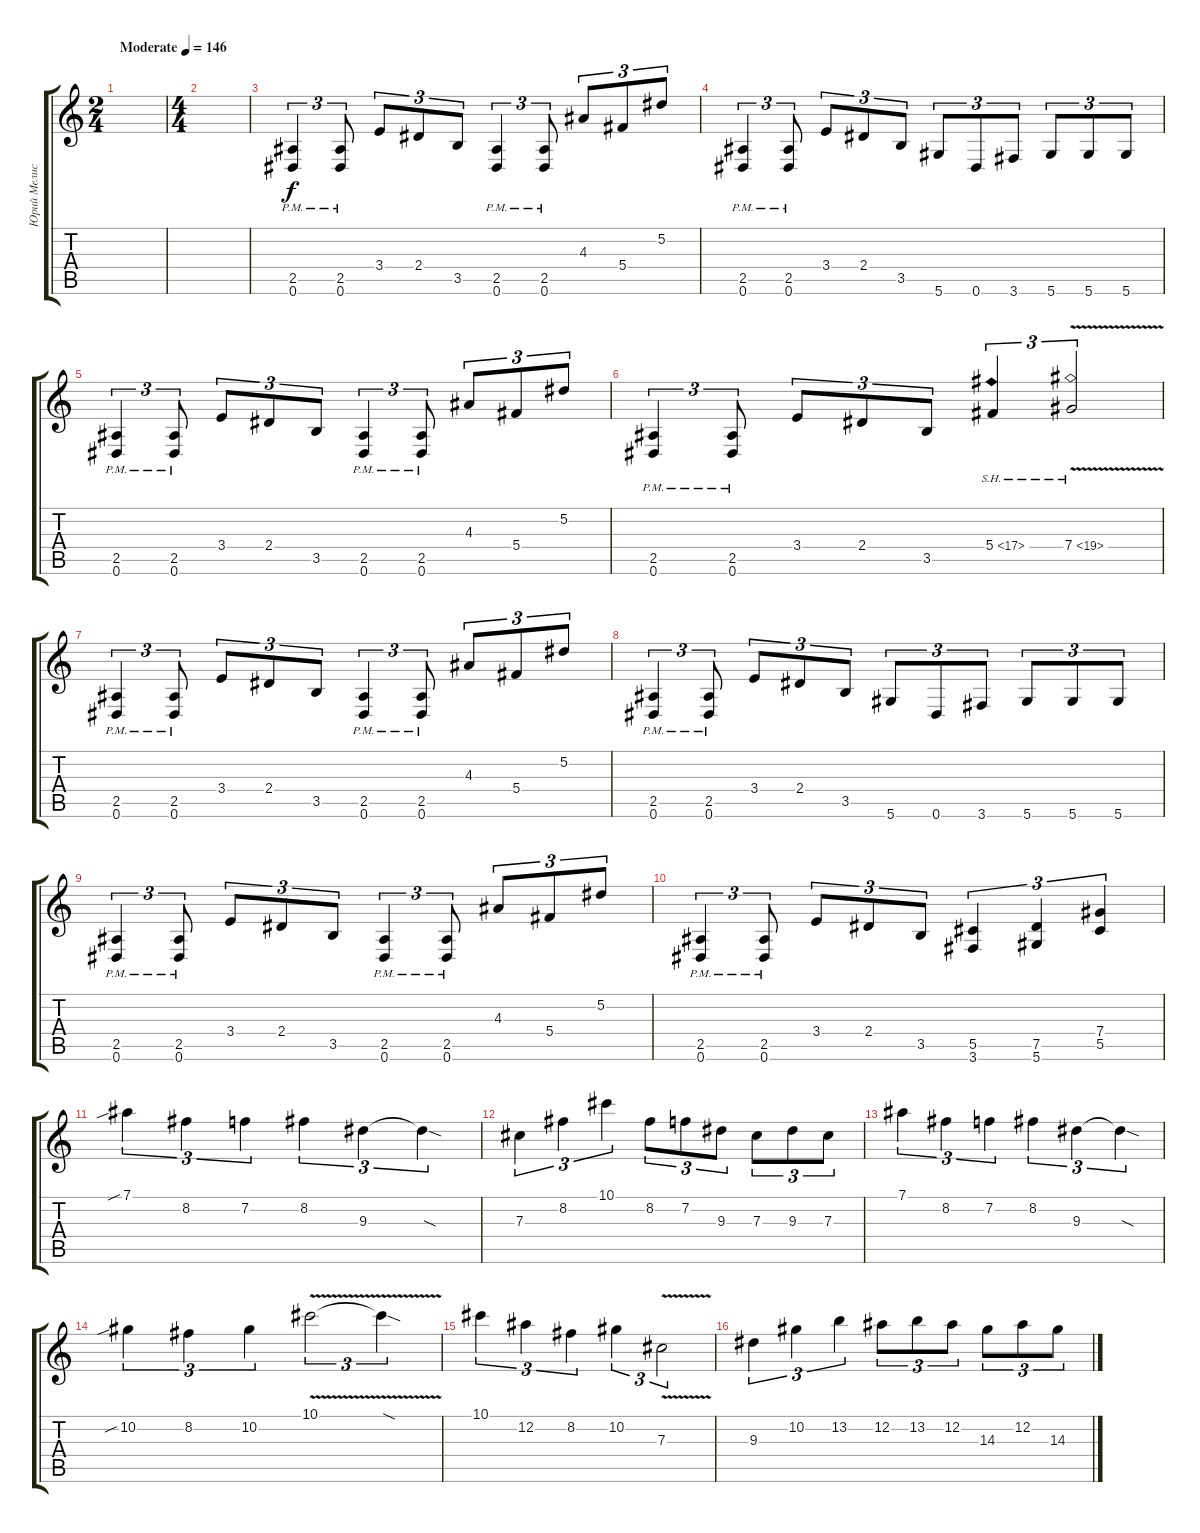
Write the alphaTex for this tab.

\track ("Юрий Мелисов" "Юрий Мелис") {instrument distortionguitar}
\staff {score tabs}
\tuning (Eb4 Bb3 Gb3 Db3 Ab2 Eb2) {hide}
\ts (2 4)
\tempo (146 "Moderate")
\clef g2
\ks c
|
\ts (4 4)
|
(2.5{pm} 0.6{pm}).4{tu (3 2)} (2.5{pm} 0.6{pm}).8{tu (3 2)} 3.4.8{tu (3 2)} 2.4.8{tu (3 2)} 3.5.8{tu (3 2)} (2.5{pm} 0.6{pm}).4{tu (3 2)} (2.5{pm} 0.6{pm}).8{tu (3 2)} 4.3.8{tu (3 2)} 5.4.8{tu (3 2)} 5.2.8{tu (3 2)} |
(2.5{pm} 0.6{pm}).4{tu (3 2)} (2.5{pm} 0.6{pm}).8{tu (3 2)} 3.4.8{tu (3 2)} 2.4.8{tu (3 2)} 3.5.8{tu (3 2)} 5.6.8{tu (3 2)} 0.6.8{tu (3 2)} 3.6.8{tu (3 2)} 5.6.8{tu (3 2)} 5.6.8{tu (3 2)} 5.6.8{tu (3 2)} |
(2.5{pm} 0.6{pm}).4{tu (3 2)} (2.5{pm} 0.6{pm}).8{tu (3 2)} 3.4.8{tu (3 2)} 2.4.8{tu (3 2)} 3.5.8{tu (3 2)} (2.5{pm} 0.6{pm}).4{tu (3 2)} (2.5{pm} 0.6{pm}).8{tu (3 2)} 4.3.8{tu (3 2)} 5.4.8{tu (3 2)} 5.2.8{tu (3 2)} |
(2.5{pm} 0.6{pm}).4{tu (3 2)} (2.5{pm} 0.6{pm}).8{tu (3 2)} 3.4.8{tu (3 2)} 2.4.8{tu (3 2)} 3.5.8{tu (3 2)} 5.4{sh 12}.4{tu (3 2)} 7.4{sh 12 v}.2{tu (3 2)} |
(2.5{pm} 0.6{pm}).4{tu (3 2)} (2.5{pm} 0.6{pm}).8{tu (3 2)} 3.4.8{tu (3 2)} 2.4.8{tu (3 2)} 3.5.8{tu (3 2)} (2.5{pm} 0.6{pm}).4{tu (3 2)} (2.5{pm} 0.6{pm}).8{tu (3 2)} 4.3.8{tu (3 2)} 5.4.8{tu (3 2)} 5.2.8{tu (3 2)} |
(2.5{pm} 0.6{pm}).4{tu (3 2)} (2.5{pm} 0.6{pm}).8{tu (3 2)} 3.4.8{tu (3 2)} 2.4.8{tu (3 2)} 3.5.8{tu (3 2)} 5.6.8{tu (3 2)} 0.6.8{tu (3 2)} 3.6.8{tu (3 2)} 5.6.8{tu (3 2)} 5.6.8{tu (3 2)} 5.6.8{tu (3 2)} |
(2.5{pm} 0.6{pm}).4{tu (3 2)} (2.5{pm} 0.6{pm}).8{tu (3 2)} 3.4.8{tu (3 2)} 2.4.8{tu (3 2)} 3.5.8{tu (3 2)} (2.5{pm} 0.6{pm}).4{tu (3 2)} (2.5{pm} 0.6{pm}).8{tu (3 2)} 4.3.8{tu (3 2)} 5.4.8{tu (3 2)} 5.2.8{tu (3 2)} |
(2.5{pm} 0.6{pm}).4{tu (3 2)} (2.5{pm} 0.6{pm}).8{tu (3 2)} 3.4.8{tu (3 2)} 2.4.8{tu (3 2)} 3.5.8{tu (3 2)} (5.5 3.6).4{tu (3 2)} (7.5 5.6).4{tu (3 2)} (7.4 5.5).4{tu (3 2)} |
7.1{sib}.4{tu (3 2)} 8.2.4{tu (3 2)} 7.2.4{tu (3 2)} 8.2.4{tu (3 2)} 9.3.4{tu (3 2)} 9.3{sod t}.4{tu (3 2)} |
7.3.4{tu (3 2)} 8.2.4{tu (3 2)} 10.1.4{tu (3 2)} 8.2.8{tu (3 2)} 7.2.8{tu (3 2)} 9.3.8{tu (3 2)} 7.3.8{tu (3 2)} 9.3.8{tu (3 2)} 7.3.8{tu (3 2)} |
7.1.4{tu (3 2)} 8.2.4{tu (3 2)} 7.2.4{tu (3 2)} 8.2.4{tu (3 2)} 9.3.4{tu (3 2)} 9.3{sod t}.4{tu (3 2)} |
10.2{sib}.4{tu (3 2)} 8.2.4{tu (3 2)} 10.2.4{tu (3 2)} 10.1{v}.2{tu (3 2)} 10.1{sod t}.4{tu (3 2)} |
10.1.4{tu (3 2)} 12.2.4{tu (3 2)} 8.2.4{tu (3 2)} 10.2.4{tu (3 2)} 7.3{v}.2{tu (3 2)} |
9.3.4{tu (3 2)} 10.2.4{tu (3 2)} 13.2.4{tu (3 2)} 12.2.8{tu (3 2)} 13.2.8{tu (3 2)} 12.2.8{tu (3 2)} 14.3.8{tu (3 2)} 12.2.8{tu (3 2)} 14.3.8{tu (3 2)}
